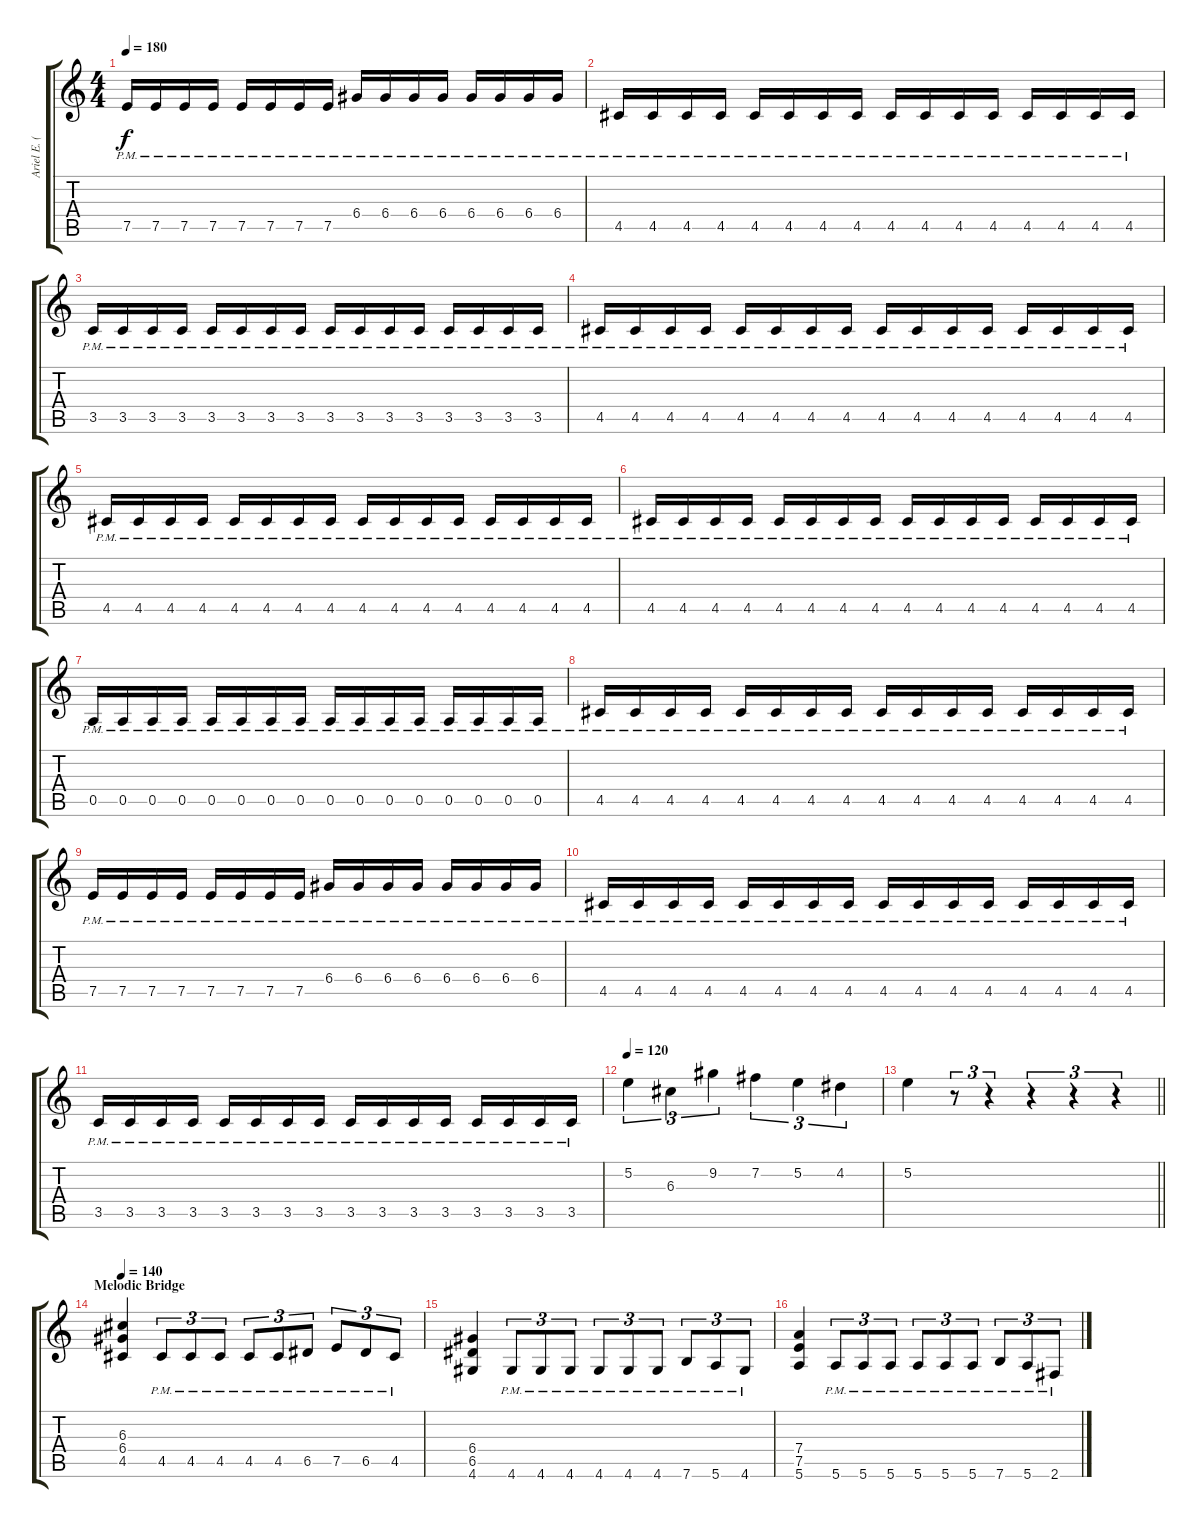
\track ("Ariel E. (Rhythm Guitar)" "Ariel E. (") {instrument distortionguitar}
\staff {score tabs}
\tuning (E4 B3 G3 D3 A2 E2) {hide}
\ts (4 4)
\tempo 180
\clef g2
\ks c
7.5{pm}.16{dy f} 7.5{pm}.16 7.5{pm}.16 7.5{pm}.16 7.5{pm}.16 7.5{pm}.16 7.5{pm}.16 7.5{pm}.16 6.4{pm}.16 6.4{pm}.16 6.4{pm}.16 6.4{pm}.16 6.4{pm}.16 6.4{pm}.16 6.4{pm}.16 6.4{pm}.16 |
4.5{pm}.16 4.5{pm}.16 4.5{pm}.16 4.5{pm}.16 4.5{pm}.16 4.5{pm}.16 4.5{pm}.16 4.5{pm}.16 4.5{pm}.16 4.5{pm}.16 4.5{pm}.16 4.5{pm}.16 4.5{pm}.16 4.5{pm}.16 4.5{pm}.16 4.5{pm}.16 |
3.5{pm}.16 3.5{pm}.16 3.5{pm}.16 3.5{pm}.16 3.5{pm}.16 3.5{pm}.16 3.5{pm}.16 3.5{pm}.16 3.5{pm}.16 3.5{pm}.16 3.5{pm}.16 3.5{pm}.16 3.5{pm}.16 3.5{pm}.16 3.5{pm}.16 3.5{pm}.16 |
4.5{pm}.16 4.5{pm}.16 4.5{pm}.16 4.5{pm}.16 4.5{pm}.16 4.5{pm}.16 4.5{pm}.16 4.5{pm}.16 4.5{pm}.16 4.5{pm}.16 4.5{pm}.16 4.5{pm}.16 4.5{pm}.16 4.5{pm}.16 4.5{pm}.16 4.5{pm}.16 |
4.5{pm}.16 4.5{pm}.16 4.5{pm}.16 4.5{pm}.16 4.5{pm}.16 4.5{pm}.16 4.5{pm}.16 4.5{pm}.16 4.5{pm}.16 4.5{pm}.16 4.5{pm}.16 4.5{pm}.16 4.5{pm}.16 4.5{pm}.16 4.5{pm}.16 4.5{pm}.16 |
4.5{pm}.16 4.5{pm}.16 4.5{pm}.16 4.5{pm}.16 4.5{pm}.16 4.5{pm}.16 4.5{pm}.16 4.5{pm}.16 4.5{pm}.16 4.5{pm}.16 4.5{pm}.16 4.5{pm}.16 4.5{pm}.16 4.5{pm}.16 4.5{pm}.16 4.5{pm}.16 |
0.5{pm}.16 0.5{pm}.16 0.5{pm}.16 0.5{pm}.16 0.5{pm}.16 0.5{pm}.16 0.5{pm}.16 0.5{pm}.16 0.5{pm}.16 0.5{pm}.16 0.5{pm}.16 0.5{pm}.16 0.5{pm}.16 0.5{pm}.16 0.5{pm}.16 0.5{pm}.16 |
4.5{pm}.16 4.5{pm}.16 4.5{pm}.16 4.5{pm}.16 4.5{pm}.16 4.5{pm}.16 4.5{pm}.16 4.5{pm}.16 4.5{pm}.16 4.5{pm}.16 4.5{pm}.16 4.5{pm}.16 4.5{pm}.16 4.5{pm}.16 4.5{pm}.16 4.5{pm}.16 |
7.5{pm}.16 7.5{pm}.16 7.5{pm}.16 7.5{pm}.16 7.5{pm}.16 7.5{pm}.16 7.5{pm}.16 7.5{pm}.16 6.4{pm}.16 6.4{pm}.16 6.4{pm}.16 6.4{pm}.16 6.4{pm}.16 6.4{pm}.16 6.4{pm}.16 6.4{pm}.16 |
4.5{pm}.16 4.5{pm}.16 4.5{pm}.16 4.5{pm}.16 4.5{pm}.16 4.5{pm}.16 4.5{pm}.16 4.5{pm}.16 4.5{pm}.16 4.5{pm}.16 4.5{pm}.16 4.5{pm}.16 4.5{pm}.16 4.5{pm}.16 4.5{pm}.16 4.5{pm}.16 |
3.5{pm}.16 3.5{pm}.16 3.5{pm}.16 3.5{pm}.16 3.5{pm}.16 3.5{pm}.16 3.5{pm}.16 3.5{pm}.16 3.5{pm}.16 3.5{pm}.16 3.5{pm}.16 3.5{pm}.16 3.5{pm}.16 3.5{pm}.16 3.5{pm}.16 3.5{pm}.16 |
\tempo 120
5.2.4{tu (3 2)} 6.3.4{tu (3 2)} 9.2.4{tu (3 2)} 7.2.4{tu (3 2)} 5.2.4{tu (3 2)} 4.2.4{tu (3 2)} |
\barLineRight lightlight
5.2.4 r.8{tu (3 2)} r.4{tu (3 2)} r.4{tu (3 2)} r.4{tu (3 2)} r.4{tu (3 2)} |
\section ("" "Melodic Bridge")
\tempo 140
(6.3 6.4 4.5).4 4.5{pm}.8{tu (3 2)} 4.5{pm}.8{tu (3 2)} 4.5{pm}.8{tu (3 2)} 4.5{pm}.8{tu (3 2)} 4.5{pm}.8{tu (3 2)} 6.5{pm}.8{tu (3 2)} 7.5{pm}.8{tu (3 2)} 6.5{pm}.8{tu (3 2)} 4.5{pm}.8{tu (3 2)} |
(6.4 6.5 4.6).4 4.6{pm}.8{tu (3 2)} 4.6{pm}.8{tu (3 2)} 4.6{pm}.8{tu (3 2)} 4.6{pm}.8{tu (3 2)} 4.6{pm}.8{tu (3 2)} 4.6{pm}.8{tu (3 2)} 7.6{pm}.8{tu (3 2)} 5.6{pm}.8{tu (3 2)} 4.6{pm}.8{tu (3 2)} |
(7.4 7.5 5.6).4 5.6{pm}.8{tu (3 2)} 5.6{pm}.8{tu (3 2)} 5.6{pm}.8{tu (3 2)} 5.6{pm}.8{tu (3 2)} 5.6{pm}.8{tu (3 2)} 5.6{pm}.8{tu (3 2)} 7.6{pm}.8{tu (3 2)} 5.6{pm}.8{tu (3 2)} 2.6{pm}.8{tu (3 2)}
